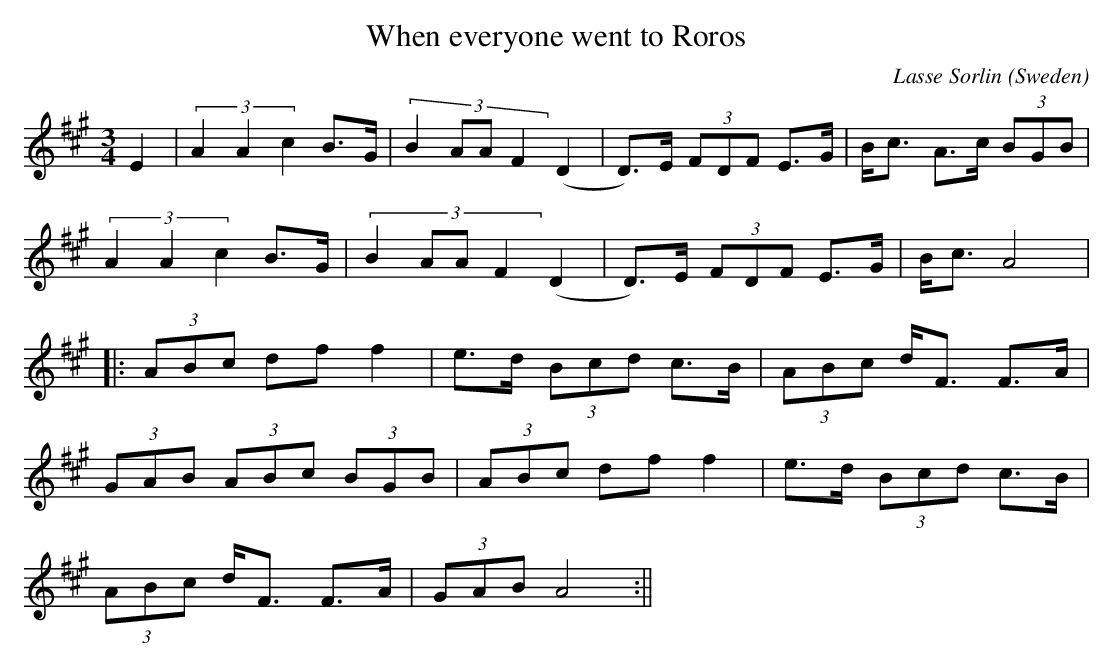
X:1
T:When everyone went to Roros
C:Lasse Sorlin
L:1/8
M:3/4
O:Sweden
K:A major
E2|(3A2A2c2 B>G| (3:2:4B2AAF2 (D2|D)>E (3FDF E>G|B<c A>c (3BGB |
(3A2 A2 c2 B>G| (3:2:4B2AAF2 (D2|D)>E (3FDF E>G|B<c A4|:
(3ABc df f2|e>d (3Bcd c>B |(3ABc d<F F>A|
(3GAB (3ABc (3BGB| (3ABc df f2|e>d (3Bcd c>B|
(3ABc d<F F>A|(3GAB A4:||
